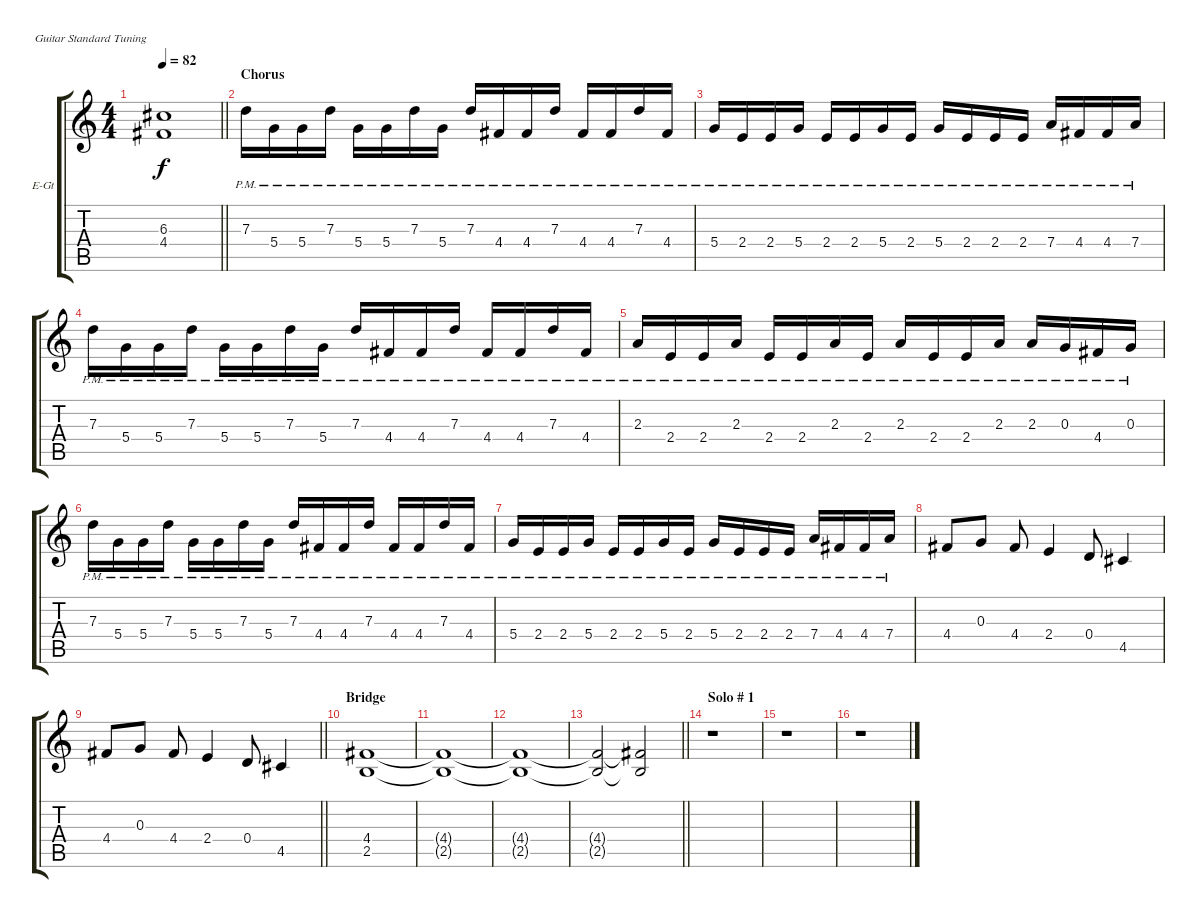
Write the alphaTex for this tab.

\bracketExtendMode groupsimilarinstruments
\firstSystemTrackNameOrientation horizontal
\otherSystemsTrackNameOrientation horizontal
\track ("Holstinin" "E-Gt") {instrument distortionguitar}
\staff {score tabs}
\tuning (E4 B3 G3 D3 A2 E2)
\ts (4 4)
\tempo 82
\clef g2
\barLineRight lightlight
\ks c
(4.4 6.3).1{dy f} |
\section ("" "Chorus")
7.3{pm}.16 5.4{pm}.16 5.4{pm}.16 7.3{pm}.16 5.4{pm}.16 5.4{pm}.16 7.3{pm}.16 5.4{pm}.16 7.3{pm}.16 4.4{pm}.16 4.4{pm}.16 7.3{pm}.16 4.4{pm}.16 4.4{pm}.16 7.3{pm}.16 4.4{pm}.16 |
5.4{pm}.16 2.4{pm}.16 2.4{pm}.16 5.4{pm}.16 2.4{pm}.16 2.4{pm}.16 5.4{pm}.16 2.4{pm}.16 5.4{pm}.16 2.4{pm}.16 2.4{pm}.16 2.4{pm}.16 7.4{pm}.16 4.4{pm}.16 4.4{pm}.16 7.4{pm}.16 |
7.3{pm}.16 5.4{pm}.16 5.4{pm}.16 7.3{pm}.16 5.4{pm}.16 5.4{pm}.16 7.3{pm}.16 5.4{pm}.16 7.3{pm}.16 4.4{pm}.16 4.4{pm}.16 7.3{pm}.16 4.4{pm}.16 4.4{pm}.16 7.3{pm}.16 4.4{pm}.16 |
2.3{pm}.16 2.4{pm}.16 2.4{pm}.16 2.3{pm}.16 2.4{pm}.16 2.4{pm}.16 2.3{pm}.16 2.4{pm}.16 2.3{pm}.16 2.4{pm}.16 2.4{pm}.16 2.3{pm}.16 2.3{pm}.16 0.3{pm}.16 4.4{pm}.16 0.3{pm}.16 |
7.3{pm}.16 5.4{pm}.16 5.4{pm}.16 7.3{pm}.16 5.4{pm}.16 5.4{pm}.16 7.3{pm}.16 5.4{pm}.16 7.3{pm}.16 4.4{pm}.16 4.4{pm}.16 7.3{pm}.16 4.4{pm}.16 4.4{pm}.16 7.3{pm}.16 4.4{pm}.16 |
5.4{pm}.16 2.4{pm}.16 2.4{pm}.16 5.4{pm}.16 2.4{pm}.16 2.4{pm}.16 5.4{pm}.16 2.4{pm}.16 5.4{pm}.16 2.4{pm}.16 2.4{pm}.16 2.4{pm}.16 7.4{pm}.16 4.4{pm}.16 4.4{pm}.16 7.4{pm}.16 |
4.4.8 0.3.8 4.4.8 2.4.4 0.4.8 4.5.4 |
\barLineRight lightlight
4.4.8 0.3.8 4.4.8 2.4.4 0.4.8 4.5.4 |
\section ("" "Bridge")
(4.4 2.5).1 |
(4.4{t} 2.5{t}).1 |
(4.4{t} 2.5{t}).1 |
\barLineRight lightlight
(4.4{t} 2.5{t}).2 (2.5{t} 4.4{t}).2 |
\section ("" "Solo # 1")
r.1 |
r.1 |
r.1
